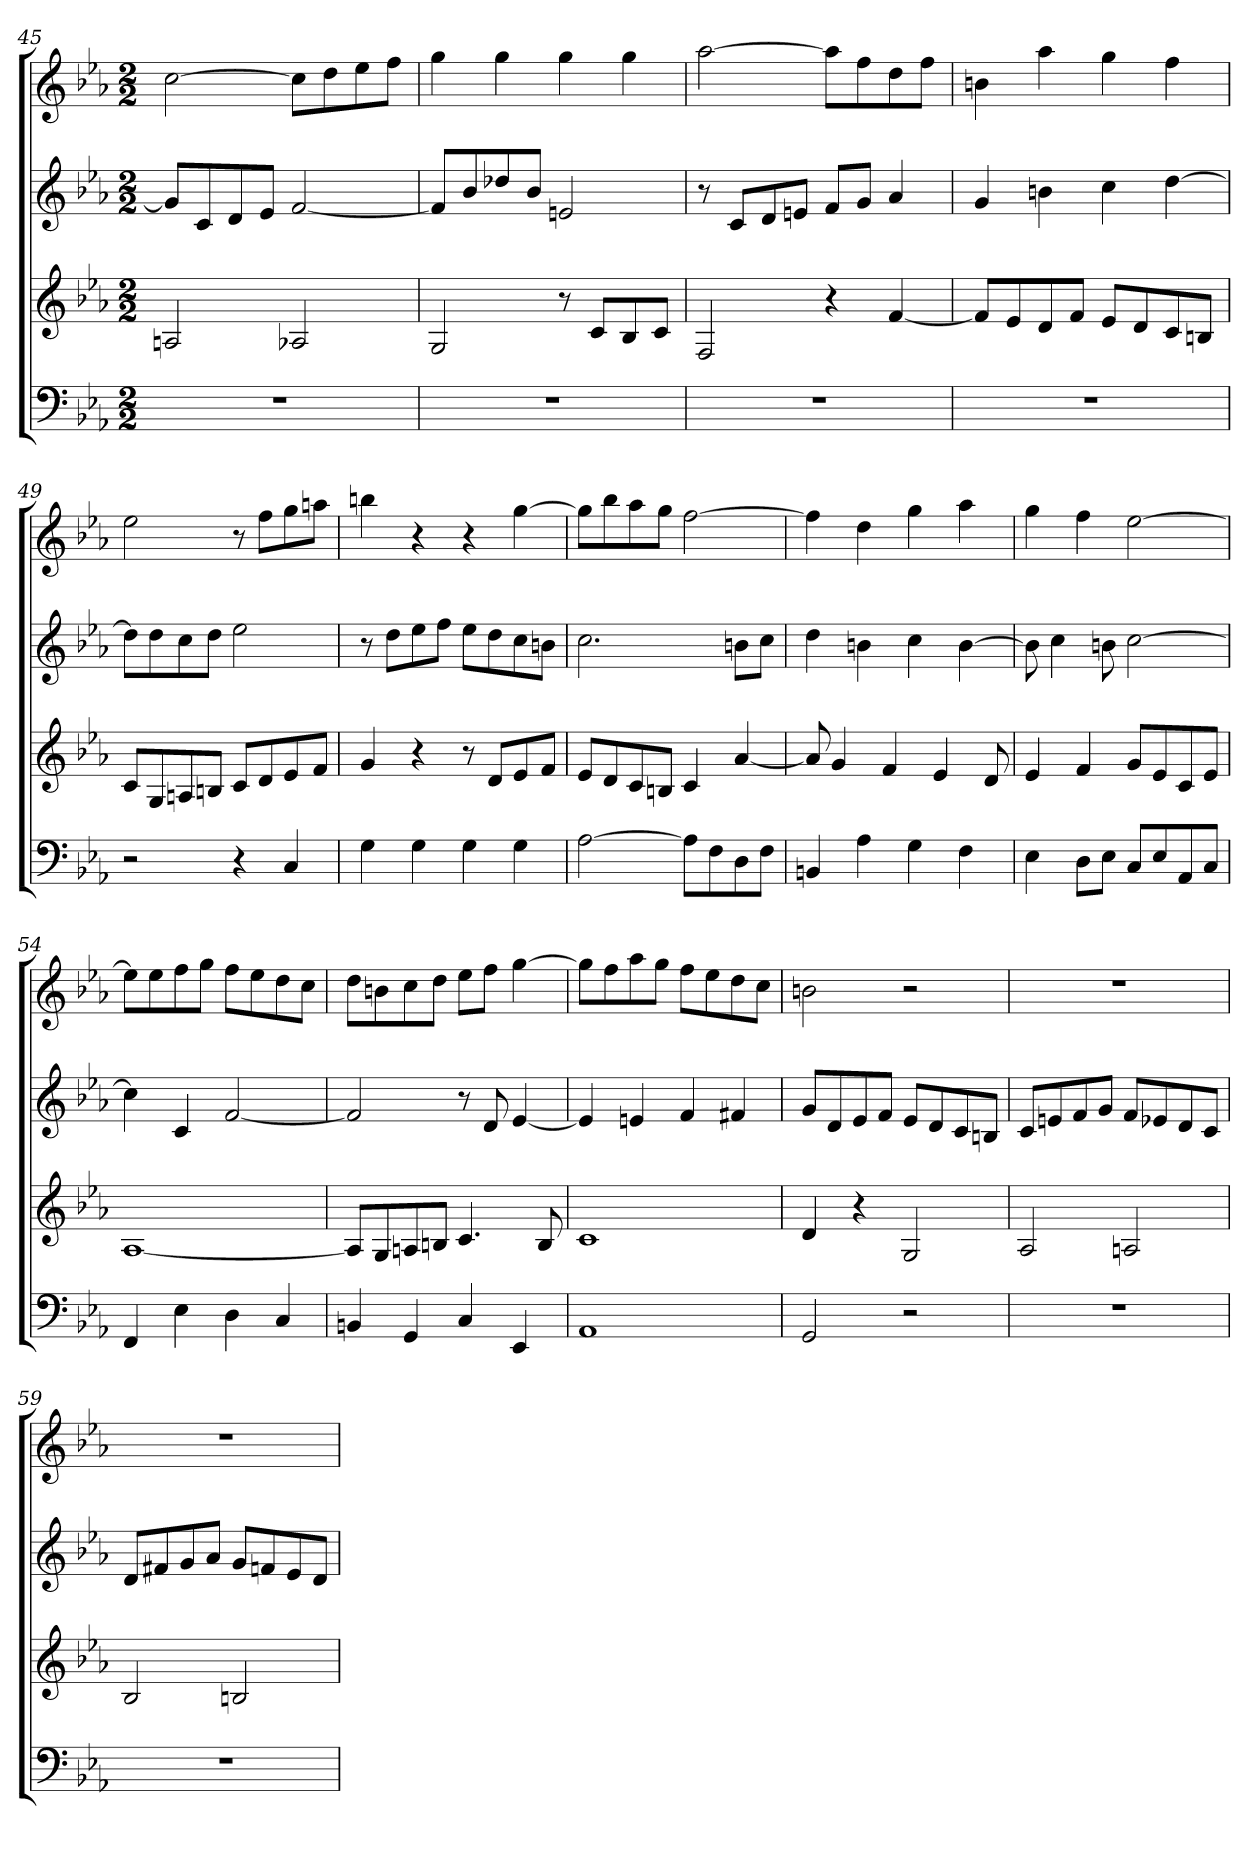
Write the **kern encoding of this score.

**kern	**kern	**kern	**kern
*part4	*part3	*part2	*part1
*staff4	*staff3	*staff2	*staff1
*k[b-e-a-]	*k[b-e-a-]	*k[b-e-a-]	*k[b-e-a-]
*M2/2	*M2/2	*M2/2	*M2/2
=45	=45	=45	=45
1r	2An	8gL]	[2cc
.	.	8c	.
.	.	8d	.
.	.	8e-J	.
.	2A-X	[2f	8ccL]
.	.	.	8dd
.	.	.	8ee-
.	.	.	8ffJ
=46	=46	=46	=46
1r	2G	8fL]	4gg
.	.	8b-	.
.	.	8dd-X	4gg
.	.	8b-J	.
.	8r	2en	4gg
.	8cL	.	.
.	8B-	.	4gg
.	8cJ	.	.
=47	=47	=47	=47
1r	2F	8r	[2aa-
.	.	8cL	.
.	.	8d	.
.	.	8enJ	.
.	4r	8fL	8aa-L]
.	.	8gJ	8ff
.	[4f	4a-	8dd
.	.	.	8ffJ
=48	=48	=48	=48
1r	8fL]	4g	4bn
.	8e-	.	.
.	8d	4bn	4aa-
.	8fJ	.	.
.	8e-L	4cc	4gg
.	8d	.	.
.	8c	[4dd	4ff
.	8BnJ	.	.
=49	=49	=49	=49
2r	8cL	8ddL]	2ee-
.	8G	8dd	.
.	8An	8cc	.
.	8BnJ	8ddJ	.
4r	8cL	2ee-	8r
.	8d	.	8ffL
4C	8e-	.	8gg
.	8fJ	.	8aanJ
=50	=50	=50	=50
4G	4g	8r	4bbn
.	.	8ddL	.
4G	4r	8ee-	4r
.	.	8ffJ	.
4G	8r	8ee-L	4r
.	8dL	8dd	.
4G	8e-	8cc	[4gg
.	8fJ	8bnJ	.
=51	=51	=51	=51
[2A-	8e-L	2.cc	8ggL]
.	8d	.	8bb-
.	8c	.	8aa-
.	8BnJ	.	8ggJ
8A-L]	4c	.	[2ff
8F	.	.	.
8D	[4a-	8bnL	.
8FJ	.	8ccJ	.
=52	=52	=52	=52
4BBn	8a-]	4dd	4ff]
.	4g	.	.
4A-	.	4bn	4dd
.	4f	.	.
4G	.	4cc	4gg
.	4e-	.	.
4F	.	[4b	4aa-
.	8d	.	.
=53	=53	=53	=53
4E-	4e-	8b]	4gg
.	.	4cc	.
8DL	4f	.	4ff
8E-J	.	8bn	.
8CL	8gL	[2cc	[2ee-
8E-	8e-	.	.
8AA-	8c	.	.
8CJ	8e-J	.	.
=54	=54	=54	=54
4FF	[1A-	4cc]	8ee-L]
.	.	.	8ee-
4E-	.	4c	8ff
.	.	.	8ggJ
4D	.	[2f	8ffL
.	.	.	8ee-
4C	.	.	8dd
.	.	.	8ccJ
=55	=55	=55	=55
4BBn	8A-L]	2f]	8ddL
.	8G	.	8bn
4GG	8An	.	8cc
.	8BnJ	.	8ddJ
4C	4.c	8r	8ee-L
.	.	8d	8ffJ
4EE-	.	[4e-	[4gg
.	8B	.	.
=56	=56	=56	=56
1AA-	1c	4e-]	8ggL]
.	.	.	8ff
.	.	4en	8aa-
.	.	.	8ggJ
.	.	4f	8ffL
.	.	.	8ee-
.	.	4f#X	8dd
.	.	.	8ccJ
=57	=57	=57	=57
2GG	4d	8gL	2bn
.	.	8d	.
.	4r	8e-	.
.	.	8fJ	.
2r	2G	8e-L	2r
.	.	8d	.
.	.	8c	.
.	.	8BnJ	.
=58	=58	=58	=58
1r	2A-	8cL	1r
.	.	8en	.
.	.	8f	.
.	.	8gJ	.
.	2An	8fL	.
.	.	8e-X	.
.	.	8d	.
.	.	8cJ	.
=59	=59	=59	=59
1r	2B-	8dL	1r
.	.	8f#X	.
.	.	8g	.
.	.	8a-J	.
.	2Bn	8gL	.
.	.	8fn	.
.	.	8e-	.
.	.	8dJ	.
=	=	=	=
*-	*-	*-	*-
